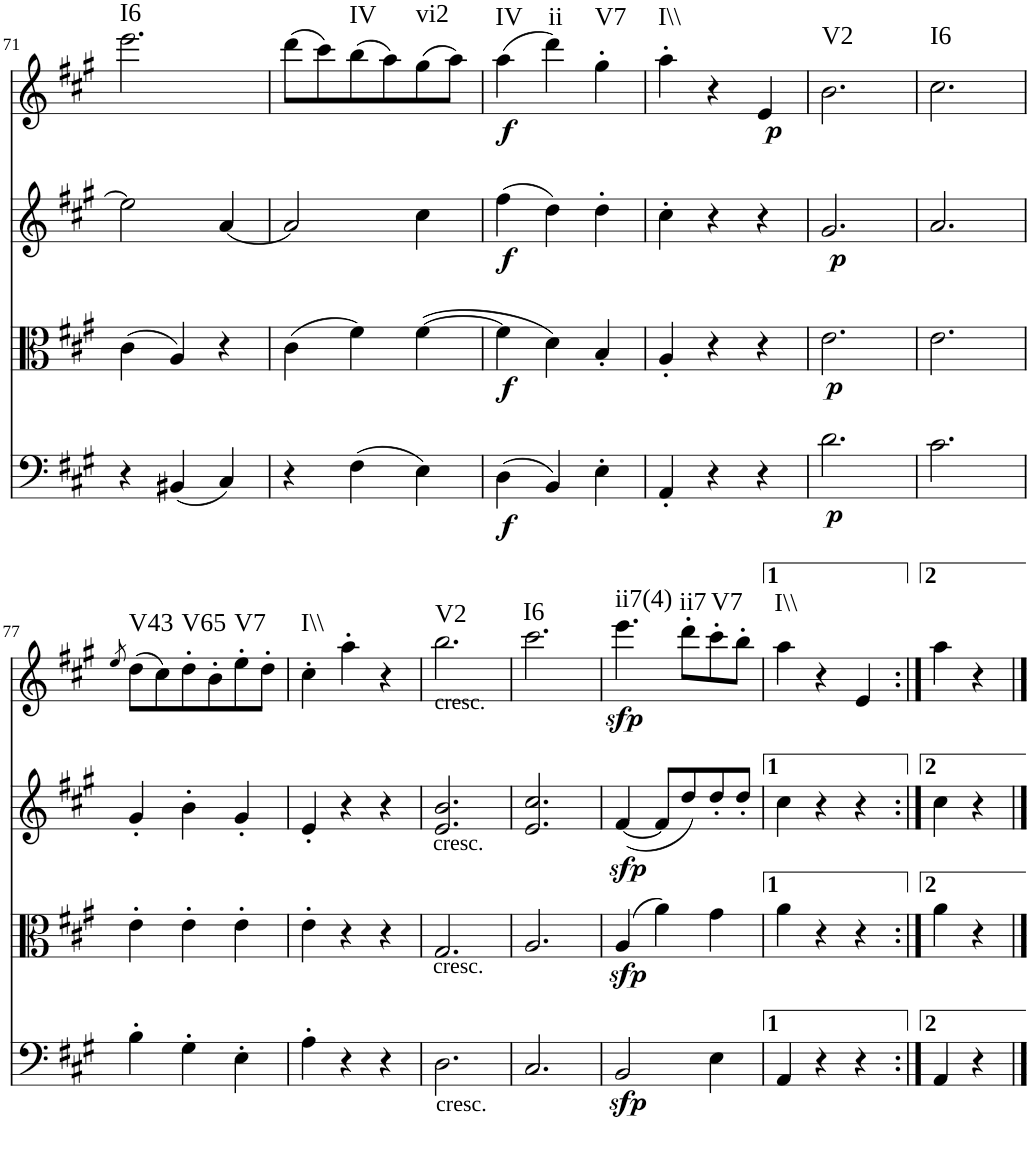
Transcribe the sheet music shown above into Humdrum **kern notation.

**kern	**dynam	**kern	**dynam	**kern	**dynam	**kern	**dynam	**harte
*part4	*part4	*part3	*part3	*part2	*part2	*part1	*part1	*part1
*staff4	*staff4	*staff3	*staff3	*staff2	*staff2	*staff1	*staff1	*
*I"Violoncello	*	*I"Viola	*	*I"Violin 2	*	*I"Violin 1	*	*
*I'Vc	*	*I'Vla	*	*I'Vln	*	*I'Vln	*	*
!!LO:PB:g=z
*clefF4	*	*clefC3	*	*clefG2	*	*clefG2	*	*
*k[f#c#g#]	*	*k[f#c#g#]	*	*k[f#c#g#]	*	*k[f#c#g#]	*	*
*M3/4	*	*M3/4	*	*M3/4	*	*M3/4	*	*
=71	=71	=71	=71	=71	=71	=71	=71	=71
!	!	!	!	!	!	!	!	!LO:H:kt=I6
4r	.	(4c#\	.	2ee\]	.	2.eee\	.	N
(4BB#X/	.	4A/)	.	.	.	.	.	.
4C#/)	.	4r	.	[4a/	.	.	.	.
=72	=72	=72	=72	=72	=72	=72	=72	=72
4r	.	(4c#\	.	2a/]	.	(8ddd\L	.	.
.	.	.	.	.	.	8ccc#\)	.	.
!	!	!	!	!	!	!	!	!LO:H:kt=IV
(4F#\	.	4f#\)	.	.	.	(8bb\	.	N
.	.	.	.	.	.	8aa\)	.	.
!	!	!	!	!	!	!	!	!LO:H:kt=vi2
4E\)	.	([4f#\	.	4cc#\	.	(8gg#\	.	N
.	.	.	.	.	.	8aa\J)	.	.
=73	=73	=73	=73	=73	=73	=73	=73	=73
!	!LO:DY:b	!	!LO:DY:b	!	!LO:DY:b	!	!LO:DY:b	!LO:H:kt=IV
(4D\	f	4f#\]	f	(4ff#\	f	(4aa\	f	N
!	!	!	!	!	!	!	!	!LO:H:kt=ii
4BB/)	.	4d\)	.	4dd\)	.	4ddd\)	.	N
!	!	!	!	!	!	!	!	!LO:H:kt=V7
4E'\	.	4B'/	.	4dd'\	.	4gg#'\	.	N
=74	=74	=74	=74	=74	=74	=74	=74	=74
!	!	!	!	!	!	!	!	!LO:H:kt=I\\
4AA'/	.	4A'/	.	4cc#'\	.	4aa'\	.	N
4r	.	4r	.	4r	.	4r	.	.
!	!	!	!	!	!	!	!LO:DY:b	!
4r	.	4r	.	4r	.	4e/	p	.
=75	=75	=75	=75	=75	=75	=75	=75	=75
!	!LO:DY:b	!	!LO:DY:b	!	!LO:DY:b	!	!	!LO:H:kt=V2
2.d\	p	2.e\	p	2.g#/	p	2.b\	.	N
=76	=76	=76	=76	=76	=76	=76	=76	=76
!	!	!	!	!	!	!	!	!LO:H:kt=I6
2.c#\	.	2.e\	.	2.a/	.	2.cc#\	.	N
!!LO:LB:g=z
=77	=77	=77	=77	=77	=77	=77	=77	=77
.	.	.	.	.	.	8qee/	.	.
!	!	!	!	!	!	!	!	!LO:H:kt=V43
4B'\	.	4e'\	.	4g#'/	.	(8dd\L	.	N
.	.	.	.	.	.	8cc#\)	.	.
!	!	!	!	!	!	!	!	!LO:H:kt=V65
4G#'\	.	4e'\	.	4b'\	.	8dd'\	.	N
.	.	.	.	.	.	8b'\	.	.
!	!	!	!	!	!	!	!	!LO:H:kt=V7
4E'\	.	4e'\	.	4g#'/	.	8ee'\	.	N
.	.	.	.	.	.	8dd'\J	.	.
=78	=78	=78	=78	=78	=78	=78	=78	=78
!	!	!	!	!	!	!	!	!LO:H:kt=I\\
4A'\	.	4e'\	.	4e'/	.	4cc#'\	.	N
4r	.	4r	.	4r	.	4aa'\	.	.
4r	.	4r	.	4r	.	4r	.	.
=79	=79	=79	=79	=79	=79	=79	=79	=79
!	!	!	!	!	!	!LO:TX:a:t=cresc.	!	!
!	!	!	!	!LO:TX:b:t=cresc.	!	!	!	!
!	!	!LO:TX:b:t=cresc.	!	!	!	!	!	!
!LO:TX:b:t=cresc.	!	!	!	!	!	!	!	!LO:H:kt=V2
2.D\	.	2.G#/	.	2.e/ 2.b/	.	2.bb\	.	N
=80	=80	=80	=80	=80	=80	=80	=80	=80
!	!	!	!	!	!	!	!	!LO:H:kt=I6
2.C#/	.	2.A/	.	2.e/ 2.cc#/	.	2.ccc#\	.	N
=81	=81	=81	=81	=81	=81	=81	=81	=81
!	!LO:DY:b	!	!LO:DY:b	!	!LO:DY:b	!	!LO:DY:b	!LO:H:kt=ii7(4)
2BB/	sfp	(4A/	sfp	([4f#/	sfp	4.eee\	sfp	N
.	.	4a\)	.	8f#/L]	.	.	.	.
!	!	!	!	!	!	!	!	!LO:H:kt=ii7
.	.	.	.	8dd/)	.	8ddd'\L	.	N
!	!	!	!	!	!	!	!	!LO:H:kt=V7
4E\	.	4g#\	.	8dd'/	.	8ccc#'\	.	N
.	.	.	.	8dd'/J	.	8bb'\J	.	.
=82	=82	=82	=82	=82	=82	=82	=82	=82
!	!	!	!	!	!	!	!	!LO:H:kt=I\\
4AA/	.	4a\	.	4cc#\	.	4aa\	.	N
4r	.	4r	.	4r	.	4r	.	.
4r	.	4r	.	4r	.	4e/	.	.
=83:|!	=83:|!	=83:|!	=83:|!	=83:|!	=83:|!	=83:|!	=83:|!	=83:|!
4AA/	.	4a\	.	4cc#\	.	4aa\	.	.
4r	.	4r	.	4r	.	4r	.	.
==	==	==	==	==	==	==	==	==
*-	*-	*-	*-	*-	*-	*-	*-	*-
